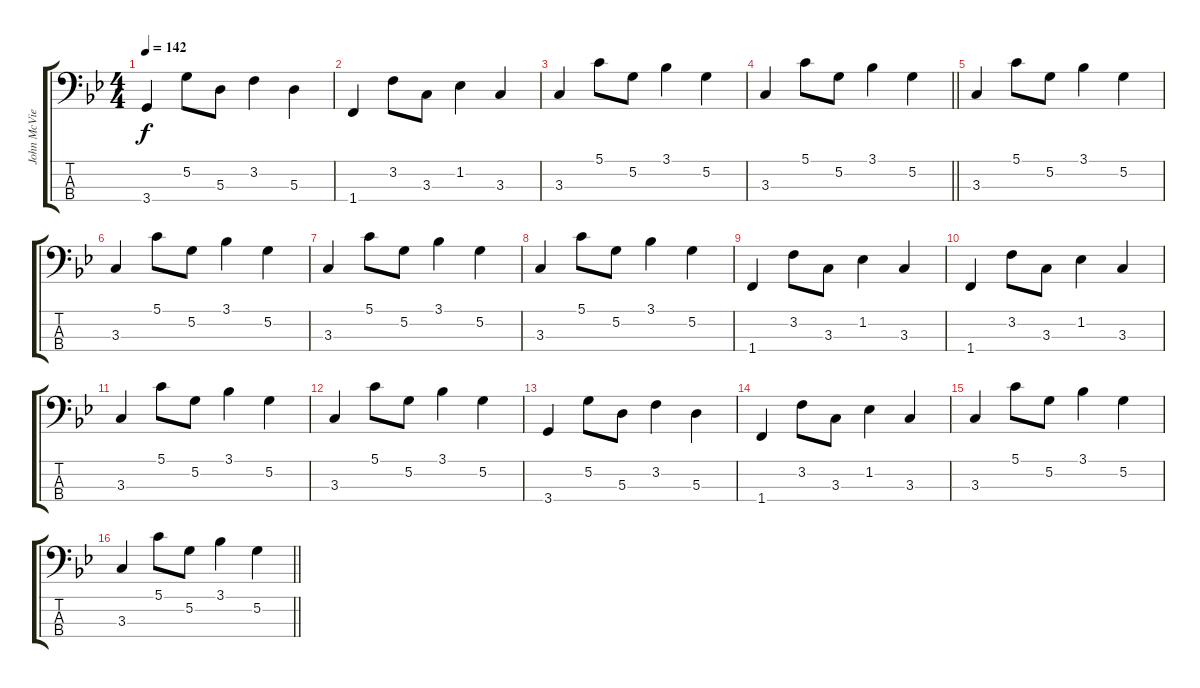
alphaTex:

\track ("John McVie - Bass" "John McVie") {instrument electricbassfinger}
\staff {score tabs}
\tuning (G2 D2 A1 E1) {hide}
\ts (4 4)
\tempo 142
\clef f4
\ks bb
3.4.4{dy f} 5.2.8 5.3.8 3.2.4 5.3.4 |
1.4.4 3.2.8 3.3.8 1.2.4 3.3.4 |
3.3.4 5.1.8 5.2.8 3.1.4 5.2.4 |
\barLineRight lightlight
3.3.4 5.1.8 5.2.8 3.1.4 5.2.4 |
3.3.4 5.1.8 5.2.8 3.1.4 5.2.4 |
3.3.4 5.1.8 5.2.8 3.1.4 5.2.4 |
3.3.4 5.1.8 5.2.8 3.1.4 5.2.4 |
3.3.4 5.1.8 5.2.8 3.1.4 5.2.4 |
1.4.4 3.2.8 3.3.8 1.2.4 3.3.4 |
1.4.4 3.2.8 3.3.8 1.2.4 3.3.4 |
3.3.4 5.1.8 5.2.8 3.1.4 5.2.4 |
3.3.4 5.1.8 5.2.8 3.1.4 5.2.4 |
3.4.4 5.2.8 5.3.8 3.2.4 5.3.4 |
1.4.4 3.2.8 3.3.8 1.2.4 3.3.4 |
3.3.4 5.1.8 5.2.8 3.1.4 5.2.4 |
\barLineRight lightlight
3.3.4 5.1.8 5.2.8 3.1.4 5.2.4
